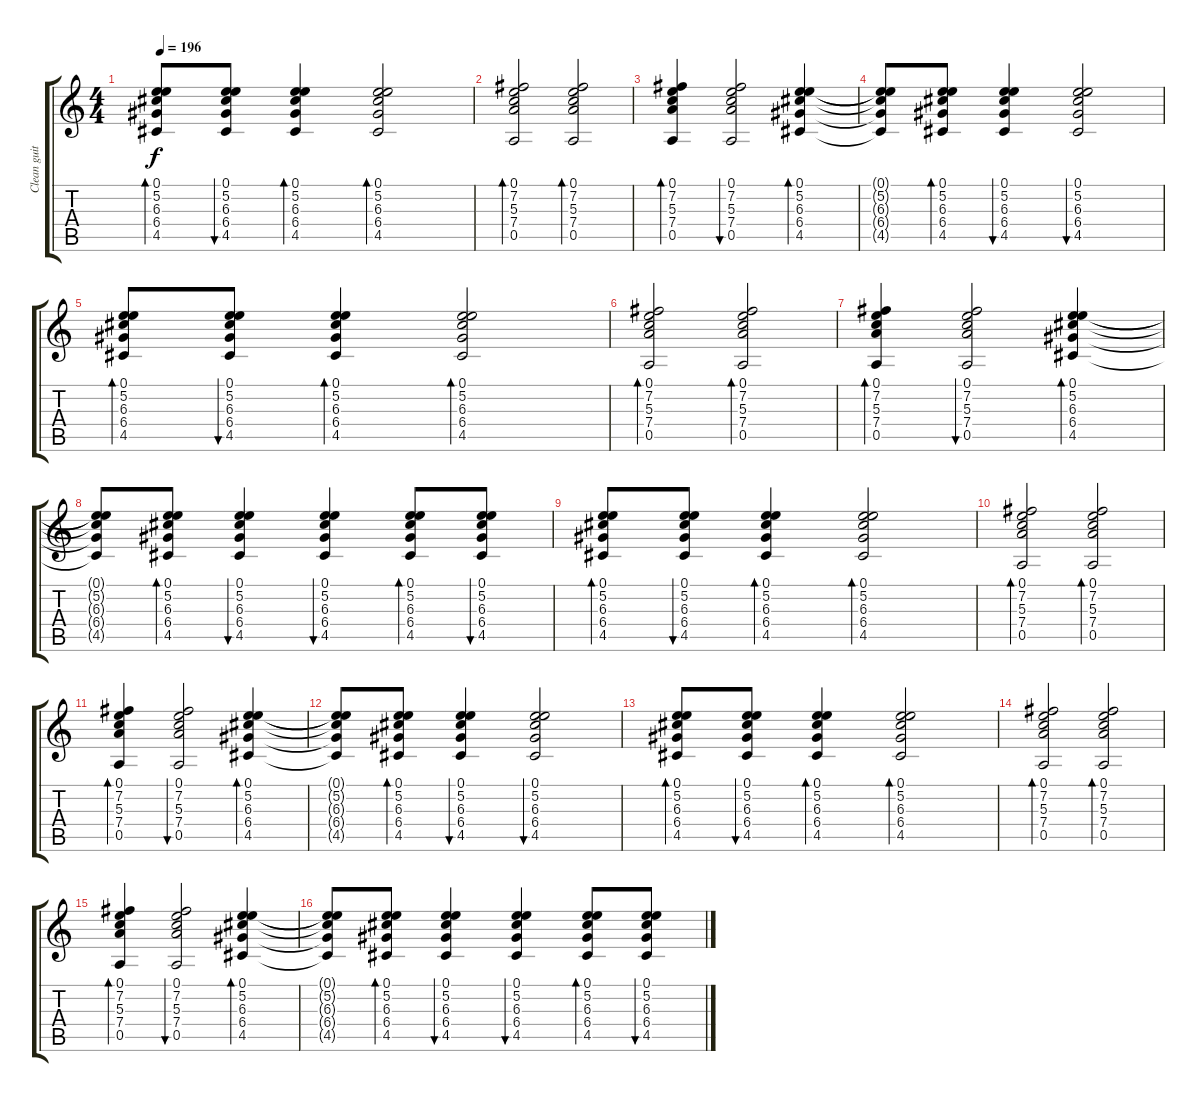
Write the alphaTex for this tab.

\track ("Clean guitar" "Clean guit") {instrument acousticguitarsteel}
\staff {score tabs}
\tuning (E4 B3 G3 D3 A2 E2) {hide}
\ts (4 4)
\tempo 196
\clef g2
\ks c
(0.1 5.2 6.3 6.4 4.5).8{bd 30 dy f} (0.1 5.2 6.3 6.4 4.5).8{bu 30} (0.1 5.2 6.3 6.4 4.5).4{bd 60} (0.1 5.2 6.3 6.4 4.5).2{bd 60} |
(0.1 7.2 5.3 7.4 0.5).2{bd 120} (0.1 7.2 5.3 7.4 0.5).2{bd 60} |
(0.1 7.2 5.3 7.4 0.5).4{bd 60} (0.1 7.2 5.3 7.4 0.5).2{bu 60} (0.1 5.2 6.3 6.4 4.5).4{bd 60} |
(0.1{t} 5.2{t} 6.3{t} 6.4{t} 4.5{t}).8 (0.1 5.2 6.3 6.4 4.5).8{bd 30} (0.1 5.2 6.3 6.4 4.5).4{bu 30} (0.1 5.2 6.3 6.4 4.5).2{bu 60} |
(0.1 5.2 6.3 6.4 4.5).8{bd 30} (0.1 5.2 6.3 6.4 4.5).8{bu 30} (0.1 5.2 6.3 6.4 4.5).4{bd 60} (0.1 5.2 6.3 6.4 4.5).2{bd 60} |
(0.1 7.2 5.3 7.4 0.5).2{bd 120} (0.1 7.2 5.3 7.4 0.5).2{bd 60} |
(0.1 7.2 5.3 7.4 0.5).4{bd 60} (0.1 7.2 5.3 7.4 0.5).2{bu 60} (0.1 5.2 6.3 6.4 4.5).4{bd 60} |
(0.1{t} 5.2{t} 6.3{t} 6.4{t} 4.5{t}).8 (0.1 5.2 6.3 6.4 4.5).8{bd 30} (0.1 5.2 6.3 6.4 4.5).4{bu 30} (0.1 5.2 6.3 6.4 4.5).4{bu 60} (0.1 5.2 6.3 6.4 4.5).8{bd 30} (0.1 5.2 6.3 6.4 4.5).8{bu 30} |
(0.1 5.2 6.3 6.4 4.5).8{bd 30} (0.1 5.2 6.3 6.4 4.5).8{bu 30} (0.1 5.2 6.3 6.4 4.5).4{bd 60} (0.1 5.2 6.3 6.4 4.5).2{bd 60} |
(0.1 7.2 5.3 7.4 0.5).2{bd 120} (0.1 7.2 5.3 7.4 0.5).2{bd 60} |
(0.1 7.2 5.3 7.4 0.5).4{bd 60} (0.1 7.2 5.3 7.4 0.5).2{bu 60} (0.1 5.2 6.3 6.4 4.5).4{bd 60} |
(0.1{t} 5.2{t} 6.3{t} 6.4{t} 4.5{t}).8 (0.1 5.2 6.3 6.4 4.5).8{bd 30} (0.1 5.2 6.3 6.4 4.5).4{bu 30} (0.1 5.2 6.3 6.4 4.5).2{bu 60} |
(0.1 5.2 6.3 6.4 4.5).8{bd 30} (0.1 5.2 6.3 6.4 4.5).8{bu 30} (0.1 5.2 6.3 6.4 4.5).4{bd 60} (0.1 5.2 6.3 6.4 4.5).2{bd 60} |
(0.1 7.2 5.3 7.4 0.5).2{bd 120} (0.1 7.2 5.3 7.4 0.5).2{bd 60} |
(0.1 7.2 5.3 7.4 0.5).4{bd 60} (0.1 7.2 5.3 7.4 0.5).2{bu 60} (0.1 5.2 6.3 6.4 4.5).4{bd 60} |
(0.1{t} 5.2{t} 6.3{t} 6.4{t} 4.5{t}).8 (0.1 5.2 6.3 6.4 4.5).8{bd 30} (0.1 5.2 6.3 6.4 4.5).4{bu 30} (0.1 5.2 6.3 6.4 4.5).4{bu 60} (0.1 5.2 6.3 6.4 4.5).8{bd 30} (0.1 5.2 6.3 6.4 4.5).8{bu 30}
